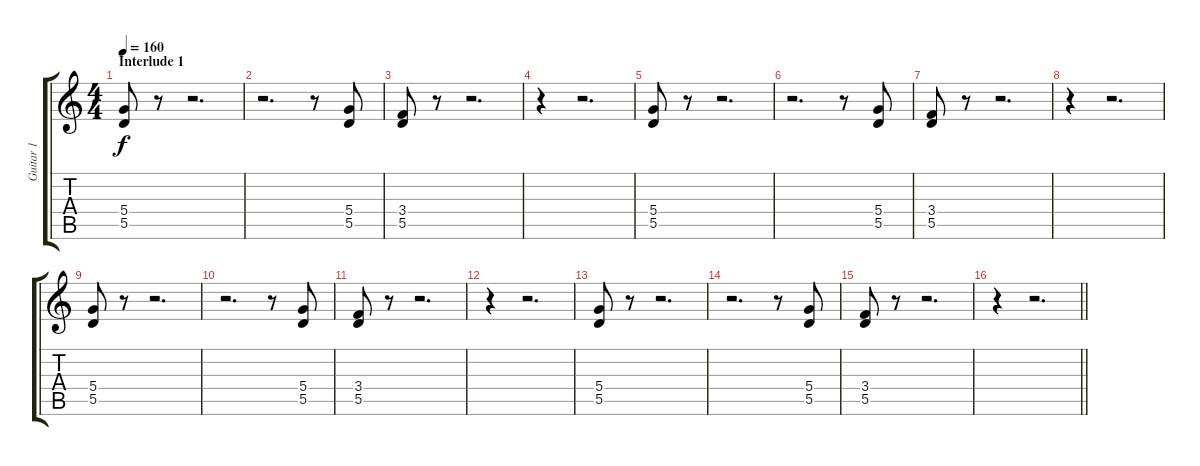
\track ("Guitar 1" "Guitar 1") {instrument overdrivenguitar}
\staff {score tabs}
\tuning (E4 B3 G3 D3 A2 E2) {hide}
\ts (4 4)
\section ("" "Interlude 1")
\tempo 160
\clef g2
\ks c
(5.4 5.5).8{dy f} r.8 r.2{d} |
r.2{d} r.8 (5.4 5.5).8 |
(3.4 5.5).8 r.8 r.2{d} |
r.4 r.2{d} |
(5.4 5.5).8 r.8 r.2{d} |
r.2{d} r.8 (5.4 5.5).8 |
(3.4 5.5).8 r.8 r.2{d} |
r.4 r.2{d} |
(5.4 5.5).8 r.8 r.2{d} |
r.2{d} r.8 (5.4 5.5).8 |
(3.4 5.5).8 r.8 r.2{d} |
r.4 r.2{d} |
(5.4 5.5).8 r.8 r.2{d} |
r.2{d} r.8 (5.4 5.5).8 |
(3.4 5.5).8 r.8 r.2{d} |
\barLineRight lightlight
r.4 r.2{d}
